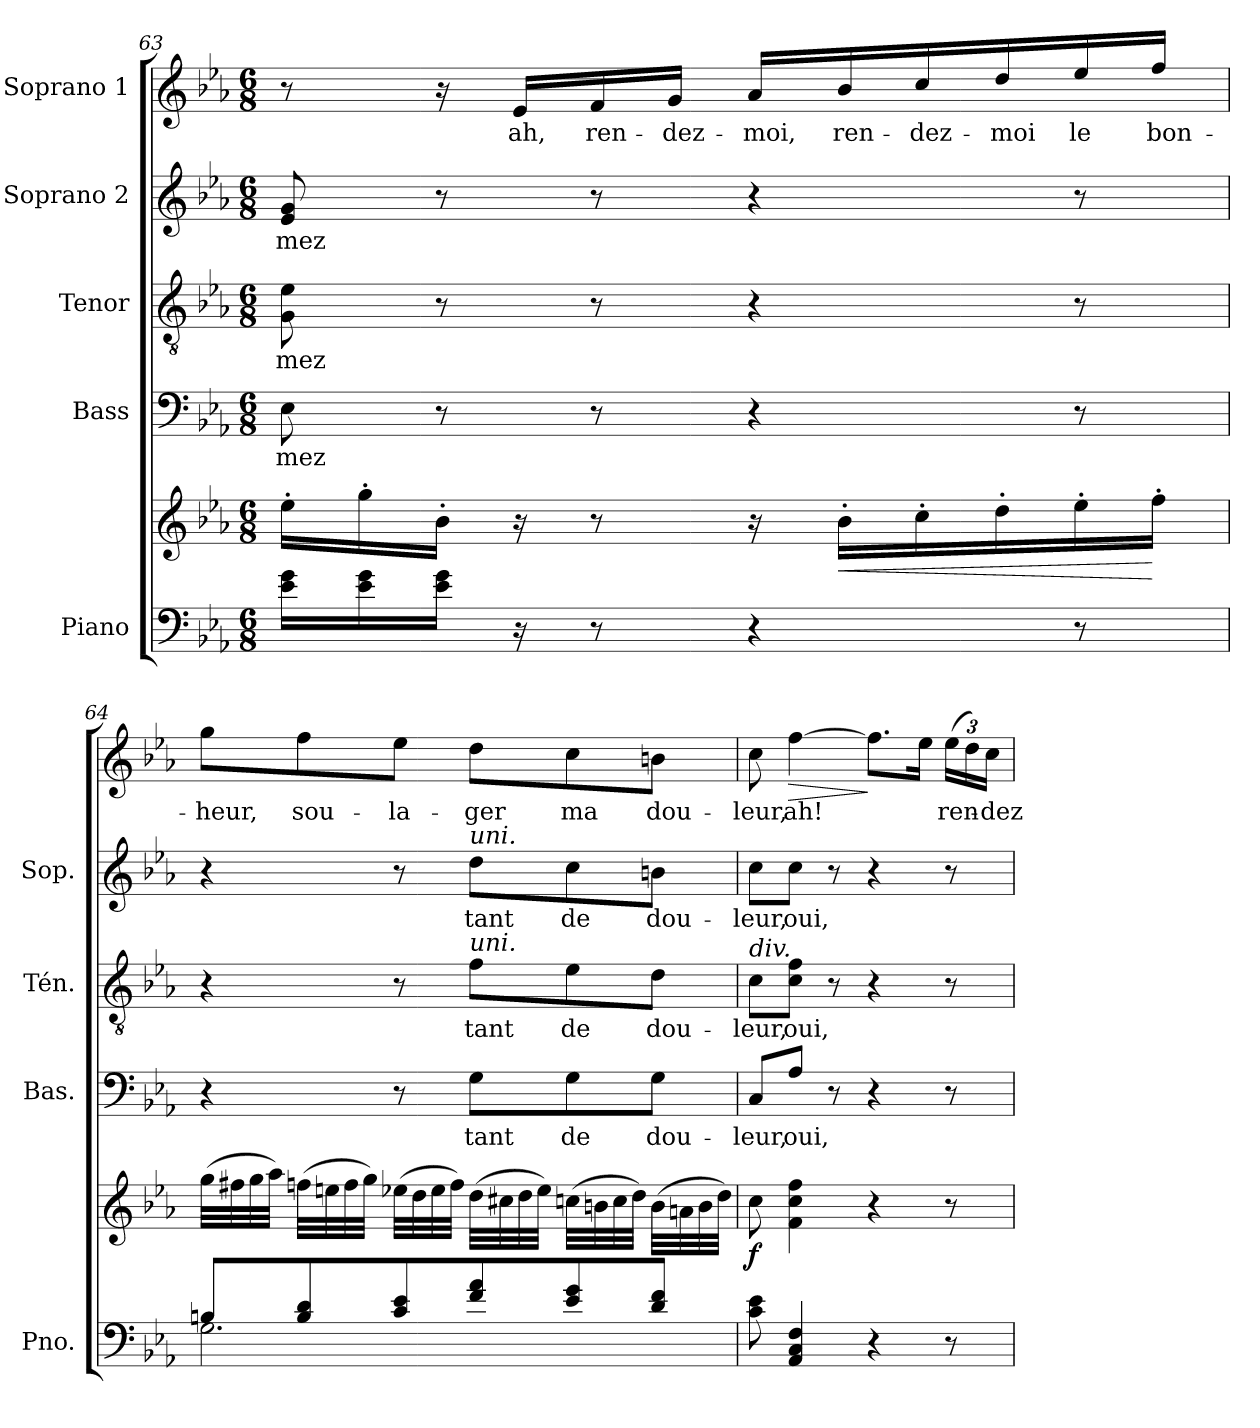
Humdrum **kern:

**kern	**kern	**dynam	**kern	**text	**kern	**text	**kern	**text	**kern	**text	**dynam
*part5	*part5	*part5	*part4	*part4	*part3	*part3	*part2	*part2	*part1	*part1	*part1
*staff6	*staff5	*staff5/6	*staff4	*staff4	*staff3	*staff3	*staff2	*staff2	*staff1	*staff1	*staff1
*I"Piano	*	*	*I"Bass	*	*I"Tenor	*	*I"Soprano 2	*	*I"Soprano 1	*	*
*I'Pno.	*	*	*I'Bas.	*	*I'Tén.	*	*I'Sop.	*	*	*	*
!!LO:LB:g=z
*clefF4	*clefG2	*	*clefF4	*	*clefGv2	*	*clefG2	*	*clefG2	*	*
*k[b-e-a-]	*k[b-e-a-]	*	*k[b-e-a-]	*	*k[b-e-a-]	*	*k[b-e-a-]	*	*k[b-e-a-]	*	*
*E-:	*E-:	*	*E-:	*	*E-:	*	*E-:	*	*E-:	*	*
*M6/8	*M6/8	*	*M6/8	*	*M6/8	*	*M6/8	*	*M6/8	*	*
=63	=63	=63	=63	=63	=63	=63	=63	=63	=63	=63	=63
!	!	!	!	!LO:LY:b	!	!LO:LY:b	!	!LO:LY:b	!	!	!
16e-\ 16g\LL	16ee-'\LL	.	8E-\	-mez	8G\ 8e-\	-mez	8e-/ 8g/	-mez	8r	.	.
16e-\ 16g\	16gg'\	.	.	.	.	.	.	.	.	.	.
16e-\ 16g\JJ	16b-'\JJ	.	8r	.	8r	.	8r	.	16r	.	.
!	!	!	!	!	!	!	!	!	!	!LO:LY:b	!
16r	16r	.	.	.	.	.	.	.	16e-/LL	ah,	.
!	!	!	!	!	!	!	!	!	!	!LO:LY:b	!
8r	8r	.	8r	.	8r	.	8r	.	16f/	ren-	.
!	!	!	!	!	!	!	!	!	!	!LO:LY:b	!
.	.	.	.	.	.	.	.	.	16g/JJ	-dez-	.
!	!	!	!	!	!	!	!	!	!	!LO:LY:b	!
4r	16r	.	4r	.	4r	.	4r	.	16a-/LL	-moi,	.
!	!	!LO:HP:b	!	!	!	!	!	!	!	!LO:LY:b	!
.	16b-'\LL	<	.	.	.	.	.	.	16b-/	ren-	.
!	!	!	!	!	!	!	!	!	!	!LO:LY:b	!
.	16cc'\	.	.	.	.	.	.	.	16cc/	-dez-	.
!	!	!	!	!	!	!	!	!	!	!LO:LY:b	!
.	16dd'\	.	.	.	.	.	.	.	16dd/	-moi	.
!	!	!	!	!	!	!	!	!	!	!LO:LY:b	!
8r	16ee-'\	.	8r	.	8r	.	8r	.	16ee-/	le	.
!	!	!	!	!	!	!	!	!	!	!LO:LY:b	!
.	16ff'\JJ	[	.	.	.	.	.	.	16ff/JJ	bon-	.
!!LO:PB:g=z
=64	=64	=64	=64	=64	=64	=64	=64	=64	=64	=64	=64
*^	*	*	*	*	*	*	*	*	*	*	*
!	!	!	!	!	!	!	!	!	!	!	!LO:LY:b	!
8Bn/L	2.G\	(>32gg\LLL	.	4r	.	4r	.	4r	.	8gg\L	-heur,	.
.	.	32ff#X\	.	.	.	.	.	.	.	.	.	.
.	.	32gg\	.	.	.	.	.	.	.	.	.	.
.	.	32aa-\JJJ)	.	.	.	.	.	.	.	.	.	.
!	!	!	!	!	!	!	!	!	!	!	!LO:LY:b	!
8B/ 8d/	.	(>32ffn\LLL	.	.	.	.	.	.	.	8ff\	sou-	.
.	.	32een\	.	.	.	.	.	.	.	.	.	.
.	.	32ff\	.	.	.	.	.	.	.	.	.	.
.	.	32gg\JJJ)	.	.	.	.	.	.	.	.	.	.
!	!	!	!	!	!	!	!	!	!	!	!LO:LY:b	!
8c/ 8e-/	.	(>32ee-X\LLL	.	8r	.	8r	.	8r	.	8ee-\J	-la-	.
.	.	32dd\	.	.	.	.	.	.	.	.	.	.
.	.	32ee-\	.	.	.	.	.	.	.	.	.	.
.	.	32ff\JJJ)	.	.	.	.	.	.	.	.	.	.
!	!	!	!	!	!	!	!	!LO:TX:a:i:t=uni.	!	!	!	!
!	!	!	!	!	!	!LO:TX:a:i:t=uni.	!	!	!	!	!	!
!	!	!	!	!	!LO:LY:b	!	!LO:LY:b	!	!LO:LY:b	!	!LO:LY:b	!
8f/ 8a-/	.	(>32dd\LLL	.	8G\L	tant	8f\L	tant	8dd\L	tant	8dd\L	-ger	.
.	.	32cc#X\	.	.	.	.	.	.	.	.	.	.
.	.	32dd\	.	.	.	.	.	.	.	.	.	.
.	.	32ee-\JJJ)	.	.	.	.	.	.	.	.	.	.
!	!	!	!	!	!LO:LY:b	!	!LO:LY:b	!	!LO:LY:b	!	!LO:LY:b	!
8e-/ 8g/	.	(>32ccn\LLL	.	8G\	de	8e-\	de	8cc\	de	8cc\	ma	.
.	.	32bn\	.	.	.	.	.	.	.	.	.	.
.	.	32cc\	.	.	.	.	.	.	.	.	.	.
.	.	32dd\JJJ)	.	.	.	.	.	.	.	.	.	.
!	!	!	!	!	!LO:LY:b	!	!LO:LY:b	!	!LO:LY:b	!	!LO:LY:b	!
8d/ 8f/J	.	(>32b\LLL	.	8G\J	dou-	8d\J	dou-	8bn\J	dou-	8bn\J	dou-	.
.	.	32an\	.	.	.	.	.	.	.	.	.	.
.	.	32b\	.	.	.	.	.	.	.	.	.	.
.	.	32dd\JJJ)	.	.	.	.	.	.	.	.	.	.
*v	*v	*	*	*	*	*	*	*	*	*	*	*
=65	=65	=65	=65	=65	=65	=65	=65	=65	=65	=65	=65
!	!	!	!	!	!LO:TX:a:i:t=div.	!	!	!	!	!	!
!	!	!LO:DY:b	!	!LO:LY:b	!	!LO:LY:b	!	!LO:LY:b	!	!LO:LY:b	!
8c\ 8e-\	8cc\	f	8C/L	-leur,	8c\L	-leur,	8cc\L	-leur,	8cc\	-leur,	.
!	!	!	!	!LO:LY:b	!	!LO:LY:b	!	!LO:LY:b	!	!LO:LY:b	!LO:HP:b
4AA-/ 4C/ 4F/	4f\ 4cc\ 4ff\	.	8A-/J	oui,	8c\ 8f\J	oui,	8cc\J	oui,	[4ff\	ah!	>
.	.	.	8r	.	8r	.	8r	.	.	.	.
4r	4r	.	4r	.	4r	.	4r	.	8.ff\L]	.	]
.	.	.	.	.	.	.	.	.	16ee-\Jk	.	.
*	*	*	*	*	*	*	*	*	*Xbrackettup	*	*
!	!	!	!	!	!	!	!	!	!	!LO:LY:b	!
8r	8r	.	8r	.	8r	.	8r	.	(>24ee-\LL	ren-	.
.	.	.	.	.	.	.	.	.	24dd\)	.	.
!	!	!	!	!	!	!	!	!	!	!LO:LY:b	!
.	.	.	.	.	.	.	.	.	24cc\JJ	-dez-	.
=	=	=	=	=	=	=	=	=	=	=	=
*-	*-	*-	*-	*-	*-	*-	*-	*-	*-	*-	*-
